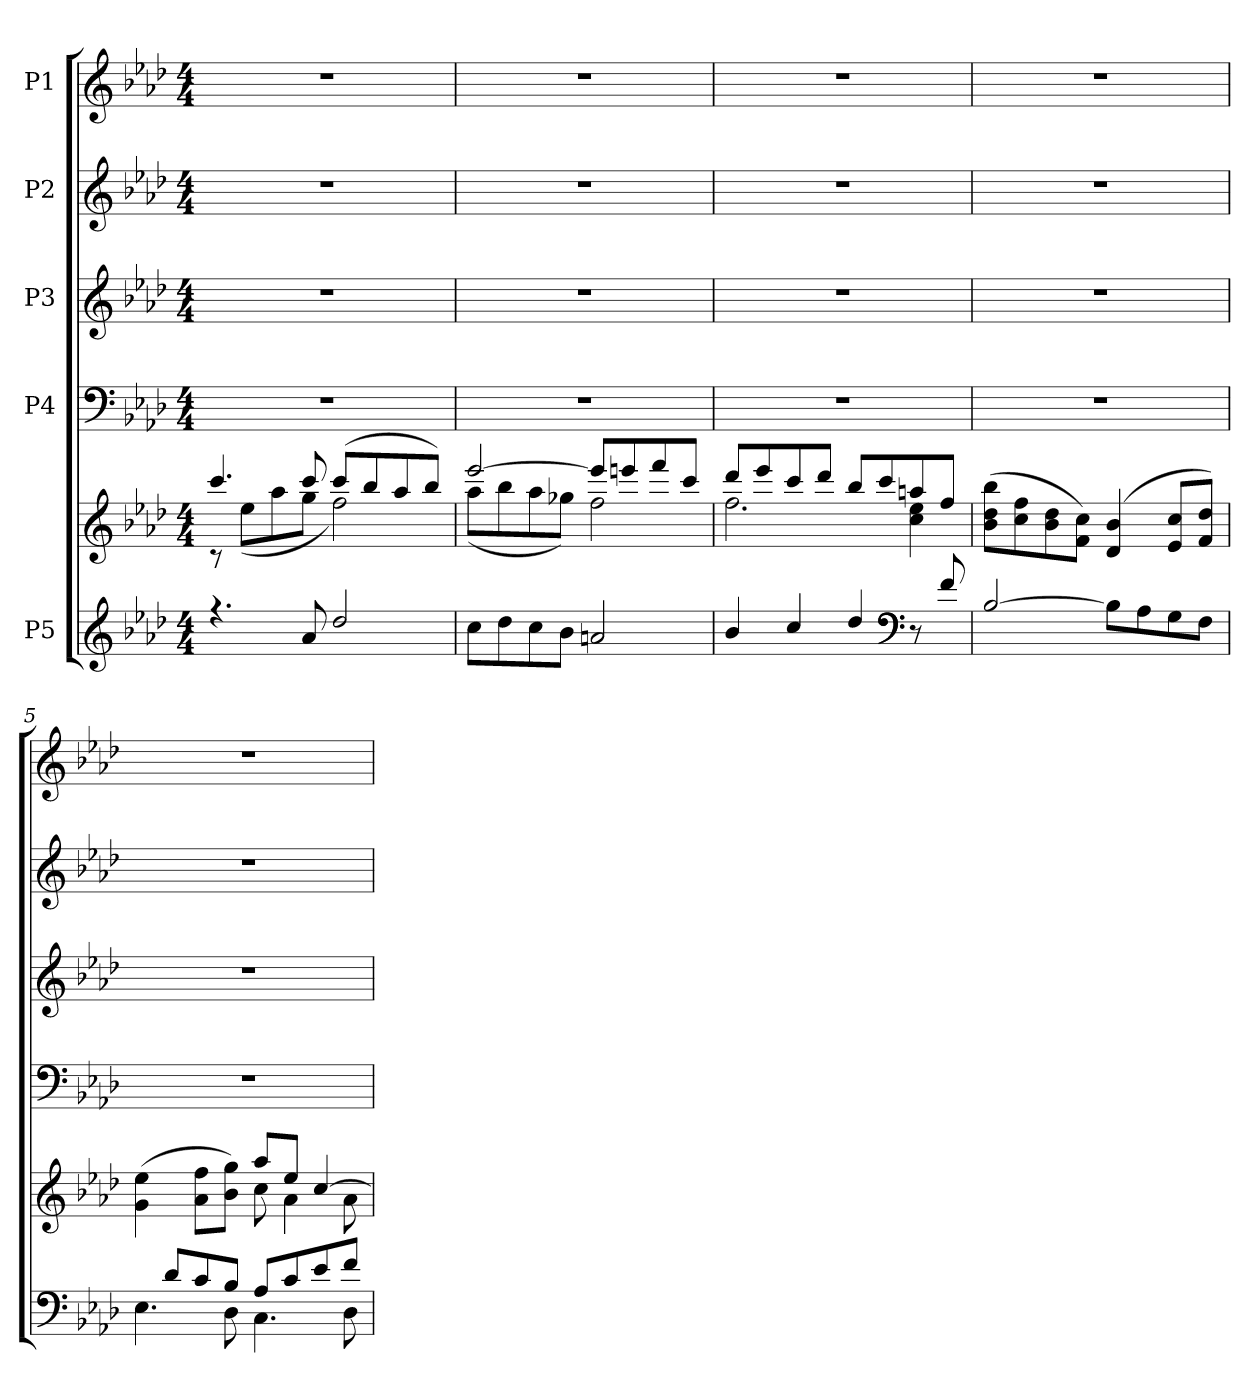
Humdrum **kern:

**kern	**kern	**kern	**kern	**kern	**kern
*part5	*part5	*part4	*part3	*part2	*part1
*staff6	*staff5	*staff4	*staff3	*staff2	*staff1
*I"P5	*	*I"P4	*I"P3	*I"P2	*I"P1
*clefG2	*clefG2	*clefF4	*clefG2	*clefG2	*clefG2
*	*	*	*ITrd7c12	*	*
*k[b-e-a-d-]	*k[b-e-a-d-]	*k[b-e-a-d-]	*k[b-e-a-d-]	*k[b-e-a-d-]	*k[b-e-a-d-]
*A-:	*A-:	*A-:	*A-:	*A-:	*A-:
*M4/4	*M4/4	*M4/4	*M4/4	*M4/4	*M4/4
=1	=1	=1	=1	=1	=1
*^	*^	*	*	*	*
4.r	1ryy	4.ccc/	8rc	1r	1r	1r	1r
.	.	.	(<8ee-\L	.	.	.	.
.	.	.	8aa-\	.	.	.	.
8a-/	.	8ccc/	8gg\J	.	.	.	.
2dd-/	.	(>8ccc/L	2ff\)	.	.	.	.
.	.	8bb-/	.	.	.	.	.
.	.	8aa-/	.	.	.	.	.
.	.	8bb-/J)	.	.	.	.	.
=2	=2	=2	=2	=2	=2	=2	=2
8cc\L	1ryy	[>2eee-/	(<8aa-\L	1r	1r	1r	1r
8dd-\	.	.	8bb-\	.	.	.	.
8cc\	.	.	8aa-\	.	.	.	.
8b-\J	.	.	8gg-X\J)	.	.	.	.
2an/	.	8eee-/L]	2ff\	.	.	.	.
.	.	8eeen/	.	.	.	.	.
.	.	8fff/	.	.	.	.	.
.	.	8ccc/J	.	.	.	.	.
=3	=3	=3	=3	=3	=3	=3	=3
4b-/	2.ryy	8ddd-/L	2.ff\	1r	1r	1r	1r
.	.	8eee-/	.	.	.	.	.
4cc/	.	8ccc/	.	.	.	.	.
.	.	8ddd-/J	.	.	.	.	.
4dd-/	.	8bb-/L	.	.	.	.	.
.	.	8ccc/	.	.	.	.	.
*clefF4	*	*	*	*	*	*	*
8r	4ryy	8aan/	4cc\ 4ee-\	.	.	.	.
8f/	.	8ff/J	.	.	.	.	.
=4	=4	=4	=4	=4	=4	=4	=4
[>2B-/	1ryy	(>8b-\ 8dd-\ 8bb-\L	1ryy	1r	1r	1r	1r
.	.	8cc\ 8ff\	.	.	.	.	.
.	.	8b-\ 8dd-\	.	.	.	.	.
.	.	8f\ 8cc\J)	.	.	.	.	.
8B-\L]	.	(<4d-/ 4b-/	.	.	.	.	.
8A-\	.	.	.	.	.	.	.
8G\	.	8e-/ 8cc/L	.	.	.	.	.
8F\J	.	8f/ 8dd-/J)	.	.	.	.	.
=5	=5	=5	=5	=5	=5	=5	=5
8ryy	4.E-\	2ryy	(>4g\ 4ee-\	1r	1r	1r	1r
8d-/L	.	.	.	.	.	.	.
8c/	.	.	8a-\ 8ff\L	.	.	.	.
8B-/J	8D-\	.	8b-\ 8gg\J)	.	.	.	.
8A-/L	4.C\	8aa-/L	8cc\	.	.	.	.
8c/	.	8ee-/J	4a-\	.	.	.	.
8e-/	.	[>4cc/	.	.	.	.	.
8f/J	8D-\	.	8a-\	.	.	.	.
*v	*v	*	*	*	*	*	*
*	*v	*v	*	*	*	*
=	=	=	=	=	=
*-	*-	*-	*-	*-	*-
